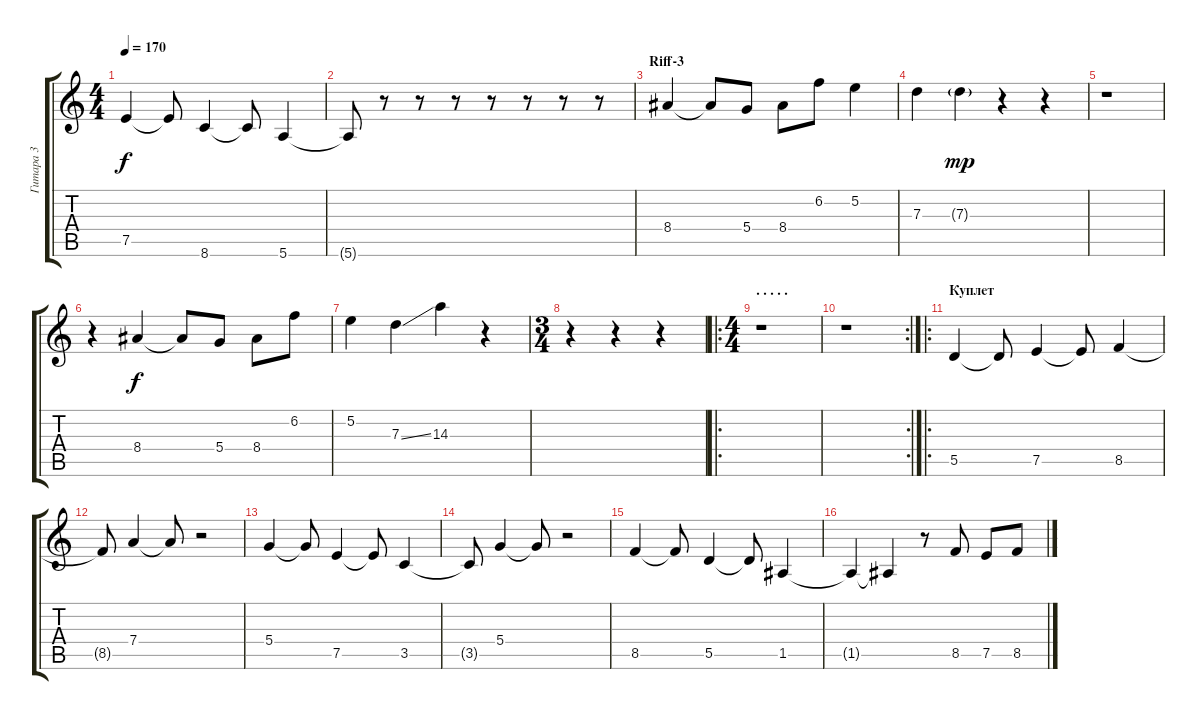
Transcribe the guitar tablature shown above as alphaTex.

\track ("Гитара 3" "Гитара 3") {instrument distortionguitar}
\staff {score tabs}
\tuning (E4 B3 G3 D3 A2 E2) {hide}
\ts (4 4)
\tempo 170
\clef g2
\ks c
7.5.4{dy f} 7.5{t}.8 8.6.4 8.6{t}.8 5.6.4 |
5.6{t}.8 r.8 r.8 r.8 r.8 r.8 r.8 r.8 |
\section ("" "Riff-3")
8.4.4 8.4{t}.8 5.4.8 8.4.8 6.2.8 5.2.4 |
7.3.4 7.3{g}.4{dy mp} r.4 r.4 |
r.1 |
r.4 8.4.4{dy f} 8.4{t}.8 5.4.8 8.4.8 6.2.8 |
5.2.4 7.3{ss}.4 14.3.4 r.4 |
\ts (3 4)
r.4 r.4 r.4 |
\ro
\ts (4 4)
\section ("" ". . . . .")
r.1 |
\rc 2
r.1 |
\ro
\section ("" "Куплет")
5.5.4 5.5{t}.8 7.5.4 7.5{t}.8 8.5.4 |
8.5{t}.8 7.4.4 7.4{t}.8 r.2 |
5.4.4 5.4{t}.8 7.5.4 7.5{t}.8 3.5.4 |
3.5{t}.8 5.4.4 5.4{t}.8 r.2 |
8.5.4 8.5{t}.8 5.5.4 5.5{t}.8 1.5.4 |
1.5{t}.4 1.5{t}.4 r.8 8.5.8 7.5.8 8.5.8
